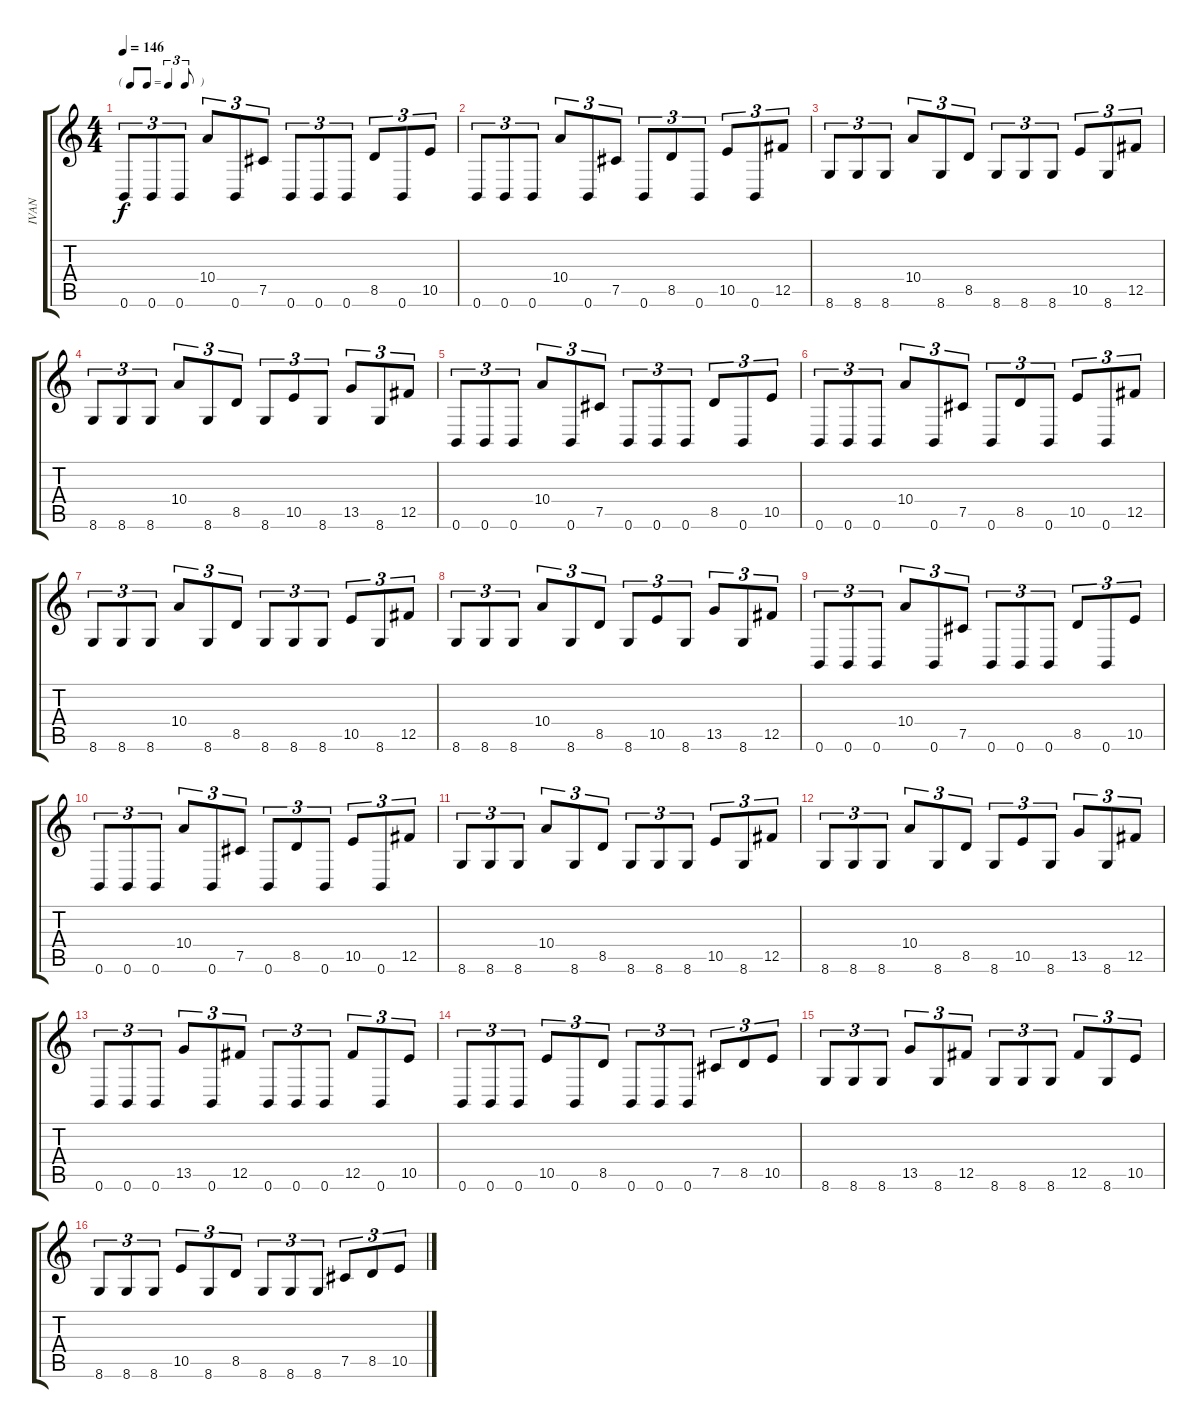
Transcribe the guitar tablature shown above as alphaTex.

\track ("IVAN" "IVAN") {instrument distortionguitar}
\staff {score tabs}
\tuning (Db4 Ab3 E3 B2 Gb2 B1) {hide}
\ts (4 4)
\tf triplet8th
\tempo 146
\clef g2
\ks c
0.6.8{tu (3 2) dy f} 0.6.8{tu (3 2)} 0.6.8{tu (3 2)} 10.4.8{tu (3 2)} 0.6.8{tu (3 2)} 7.5.8{tu (3 2)} 0.6.8{tu (3 2)} 0.6.8{tu (3 2)} 0.6.8{tu (3 2)} 8.5.8{tu (3 2)} 0.6.8{tu (3 2)} 10.5.8{tu (3 2)} |
0.6.8{tu (3 2)} 0.6.8{tu (3 2)} 0.6.8{tu (3 2)} 10.4.8{tu (3 2)} 0.6.8{tu (3 2)} 7.5.8{tu (3 2)} 0.6.8{tu (3 2)} 8.5.8{tu (3 2)} 0.6.8{tu (3 2)} 10.5.8{tu (3 2)} 0.6.8{tu (3 2)} 12.5.8{tu (3 2)} |
8.6.8{tu (3 2)} 8.6.8{tu (3 2)} 8.6.8{tu (3 2)} 10.4.8{tu (3 2)} 8.6.8{tu (3 2)} 8.5.8{tu (3 2)} 8.6.8{tu (3 2)} 8.6.8{tu (3 2)} 8.6.8{tu (3 2)} 10.5.8{tu (3 2)} 8.6.8{tu (3 2)} 12.5.8{tu (3 2)} |
8.6.8{tu (3 2)} 8.6.8{tu (3 2)} 8.6.8{tu (3 2)} 10.4.8{tu (3 2)} 8.6.8{tu (3 2)} 8.5.8{tu (3 2)} 8.6.8{tu (3 2)} 10.5.8{tu (3 2)} 8.6.8{tu (3 2)} 13.5.8{tu (3 2)} 8.6.8{tu (3 2)} 12.5.8{tu (3 2)} |
0.6.8{tu (3 2)} 0.6.8{tu (3 2)} 0.6.8{tu (3 2)} 10.4.8{tu (3 2)} 0.6.8{tu (3 2)} 7.5.8{tu (3 2)} 0.6.8{tu (3 2)} 0.6.8{tu (3 2)} 0.6.8{tu (3 2)} 8.5.8{tu (3 2)} 0.6.8{tu (3 2)} 10.5.8{tu (3 2)} |
0.6.8{tu (3 2)} 0.6.8{tu (3 2)} 0.6.8{tu (3 2)} 10.4.8{tu (3 2)} 0.6.8{tu (3 2)} 7.5.8{tu (3 2)} 0.6.8{tu (3 2)} 8.5.8{tu (3 2)} 0.6.8{tu (3 2)} 10.5.8{tu (3 2)} 0.6.8{tu (3 2)} 12.5.8{tu (3 2)} |
8.6.8{tu (3 2)} 8.6.8{tu (3 2)} 8.6.8{tu (3 2)} 10.4.8{tu (3 2)} 8.6.8{tu (3 2)} 8.5.8{tu (3 2)} 8.6.8{tu (3 2)} 8.6.8{tu (3 2)} 8.6.8{tu (3 2)} 10.5.8{tu (3 2)} 8.6.8{tu (3 2)} 12.5.8{tu (3 2)} |
8.6.8{tu (3 2)} 8.6.8{tu (3 2)} 8.6.8{tu (3 2)} 10.4.8{tu (3 2)} 8.6.8{tu (3 2)} 8.5.8{tu (3 2)} 8.6.8{tu (3 2)} 10.5.8{tu (3 2)} 8.6.8{tu (3 2)} 13.5.8{tu (3 2)} 8.6.8{tu (3 2)} 12.5.8{tu (3 2)} |
0.6.8{tu (3 2)} 0.6.8{tu (3 2)} 0.6.8{tu (3 2)} 10.4.8{tu (3 2)} 0.6.8{tu (3 2)} 7.5.8{tu (3 2)} 0.6.8{tu (3 2)} 0.6.8{tu (3 2)} 0.6.8{tu (3 2)} 8.5.8{tu (3 2)} 0.6.8{tu (3 2)} 10.5.8{tu (3 2)} |
0.6.8{tu (3 2)} 0.6.8{tu (3 2)} 0.6.8{tu (3 2)} 10.4.8{tu (3 2)} 0.6.8{tu (3 2)} 7.5.8{tu (3 2)} 0.6.8{tu (3 2)} 8.5.8{tu (3 2)} 0.6.8{tu (3 2)} 10.5.8{tu (3 2)} 0.6.8{tu (3 2)} 12.5.8{tu (3 2)} |
8.6.8{tu (3 2)} 8.6.8{tu (3 2)} 8.6.8{tu (3 2)} 10.4.8{tu (3 2)} 8.6.8{tu (3 2)} 8.5.8{tu (3 2)} 8.6.8{tu (3 2)} 8.6.8{tu (3 2)} 8.6.8{tu (3 2)} 10.5.8{tu (3 2)} 8.6.8{tu (3 2)} 12.5.8{tu (3 2)} |
8.6.8{tu (3 2)} 8.6.8{tu (3 2)} 8.6.8{tu (3 2)} 10.4.8{tu (3 2)} 8.6.8{tu (3 2)} 8.5.8{tu (3 2)} 8.6.8{tu (3 2)} 10.5.8{tu (3 2)} 8.6.8{tu (3 2)} 13.5.8{tu (3 2)} 8.6.8{tu (3 2)} 12.5.8{tu (3 2)} |
0.6.8{tu (3 2)} 0.6.8{tu (3 2)} 0.6.8{tu (3 2)} 13.5.8{tu (3 2)} 0.6.8{tu (3 2)} 12.5.8{tu (3 2)} 0.6.8{tu (3 2)} 0.6.8{tu (3 2)} 0.6.8{tu (3 2)} 12.5.8{tu (3 2)} 0.6.8{tu (3 2)} 10.5.8{tu (3 2)} |
0.6.8{tu (3 2)} 0.6.8{tu (3 2)} 0.6.8{tu (3 2)} 10.5.8{tu (3 2)} 0.6.8{tu (3 2)} 8.5.8{tu (3 2)} 0.6.8{tu (3 2)} 0.6.8{tu (3 2)} 0.6.8{tu (3 2)} 7.5.8{tu (3 2)} 8.5.8{tu (3 2)} 10.5.8{tu (3 2)} |
8.6.8{tu (3 2)} 8.6.8{tu (3 2)} 8.6.8{tu (3 2)} 13.5.8{tu (3 2)} 8.6.8{tu (3 2)} 12.5.8{tu (3 2)} 8.6.8{tu (3 2)} 8.6.8{tu (3 2)} 8.6.8{tu (3 2)} 12.5.8{tu (3 2)} 8.6.8{tu (3 2)} 10.5.8{tu (3 2)} |
8.6.8{tu (3 2)} 8.6.8{tu (3 2)} 8.6.8{tu (3 2)} 10.5.8{tu (3 2)} 8.6.8{tu (3 2)} 8.5.8{tu (3 2)} 8.6.8{tu (3 2)} 8.6.8{tu (3 2)} 8.6.8{tu (3 2)} 7.5.8{tu (3 2)} 8.5.8{tu (3 2)} 10.5.8{tu (3 2)}
